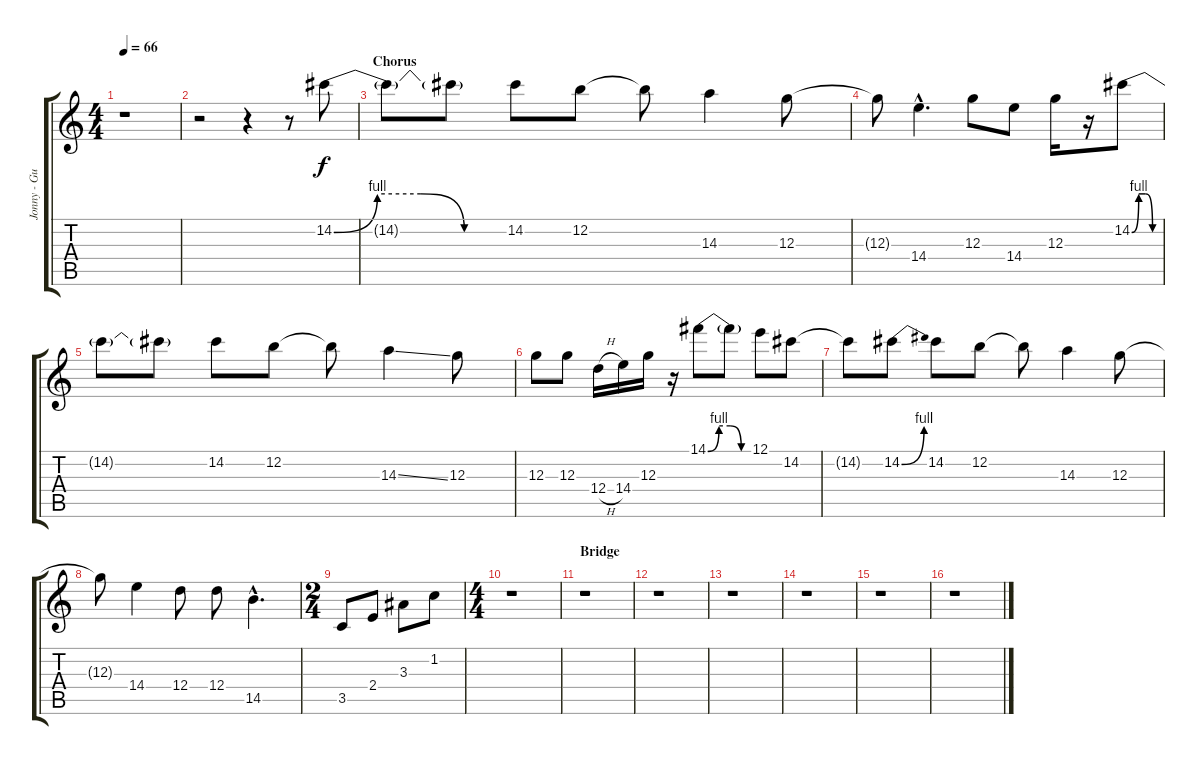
\track ("Jonny - Guitar" "Jonny - Gu") {instrument overdrivenguitar}
\staff {score tabs}
\tuning (E4 B3 G3 D3 A2 E2) {hide}
\ts (4 4)
\tempo 66
\clef g2
\ks c
r.1{dy f} |
r.2 r.4 r.8 14.2{be (custom 0 0 15 4 30 4 45 0 60 0)}.8 |
\section ("" "Chorus")
14.2{t}.8 14.2{t}.8 14.2.8 12.2.8 12.2{t}.8 14.3.4 12.3.8 |
12.3{t}.8 14.4{hac}.4{d} 12.3.8 14.4.8 12.3.16 r.16 14.2{be (custom 0 0 15 4 30 4 45 0 60 0)}.8 |
14.2{t}.8 14.2{t}.8 14.2.8 12.2.8 12.2{t}.8 14.3{ss}.4 12.3.8 |
12.3.8 12.3.8 12.4{h}.16 14.4.16 12.3.16 r.16 14.1{be (custom 0 0 15 4 30 4 45 0 60 0)}.8 14.1{t}.8 12.1.8 14.2.8 |
14.2{t}.8 14.2{be (bend 0 0 60 4)}.8 14.2.8 12.2.8 12.2{t}.8 14.3.4 12.3.8 |
12.3{t}.8 14.4.4 12.4.8 12.4.8 14.5{hac}.4{d} |
\ts (2 4)
3.5.8 2.4.8 3.3.8 1.2.8 |
\ts (4 4)
r.1 |
\section ("" "Bridge")
r.1 |
r.1 |
r.1 |
r.1 |
r.1 |
r.1
